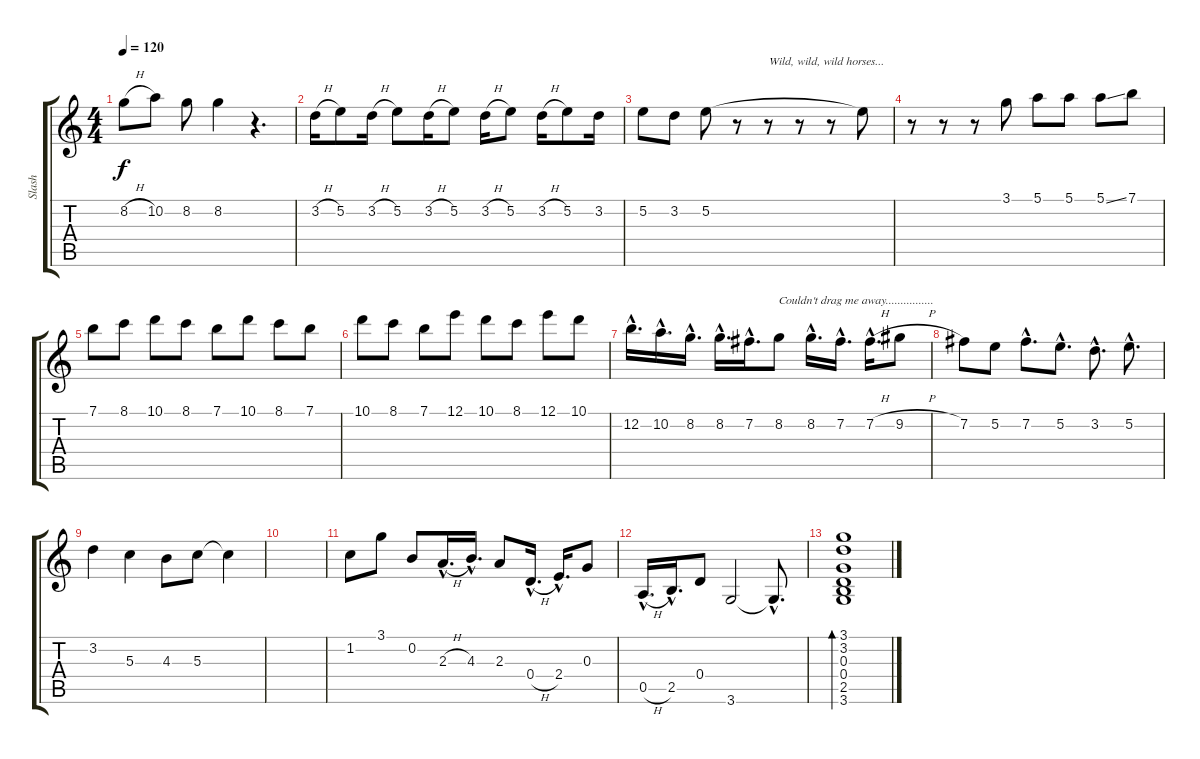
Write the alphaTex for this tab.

\track ("Slash" "Slash") {instrument acousticguitarnylon}
\staff {score tabs}
\tuning (E4 B3 G3 D3 A2 E2) {hide}
\ts (4 4)
\tempo 120
\clef g2
\ks c
8.2{h}.8{dy f} 10.2.8 8.2.8 8.2.4 r.4{d} |
3.2{h}.16 5.2.8 3.2{h}.16 5.2.8 3.2{h}.16 5.2.8 3.2{h}.16 5.2.8 3.2{h}.16 5.2.8 3.2.16 |
5.2.8 3.2.8 5.2.8 r.8 r.8{txt "Wild, wild, wild horses..."} r.8 r.8 5.2{t}.8 |
r.8 r.8 r.8 3.1.8 5.1.8 5.1.8 5.1{ss}.8 7.1.8 |
7.1.8 8.1.8 10.1.8 8.1.8 7.1.8 10.1.8 8.1.8 7.1.8 |
10.1.8 8.1.8 7.1.8 12.1.8 10.1.8 8.1.8 12.1.8 10.1.8 |
12.2{hac}.16{d} 10.2{hac}.16{d} 8.2{hac}.16{d} 8.2{hac}.16{d} 7.2{hac}.16{d} 8.2.8{txt "Couldn't drag me away................"} 8.2{hac}.16{d} 7.2{hac}.16{d} 7.2{h hac}.16{d} 9.2{h}.8 |
7.2.8 5.2.8 7.2{hac}.8{d} 5.2{hac}.8{d} 3.2{hac}.8{d} 5.2{hac}.8{d} |
3.2.4 5.3.4 4.3.8 5.3.8 5.3{t}.4 |
|
1.2.8 3.1.8 0.2.8 2.3{h hac}.16{d} 4.3{hac}.16{d} 2.3.8 0.4{h hac}.16{d} 2.4{hac}.16{d} 0.3.8 |
0.5{h hac}.16{d} 2.5{hac}.16{d} 0.4.8 3.6.2 3.6{hac t}.8{d} |
(3.1 3.2 0.3 0.4 2.5 3.6).1{bd 480}
